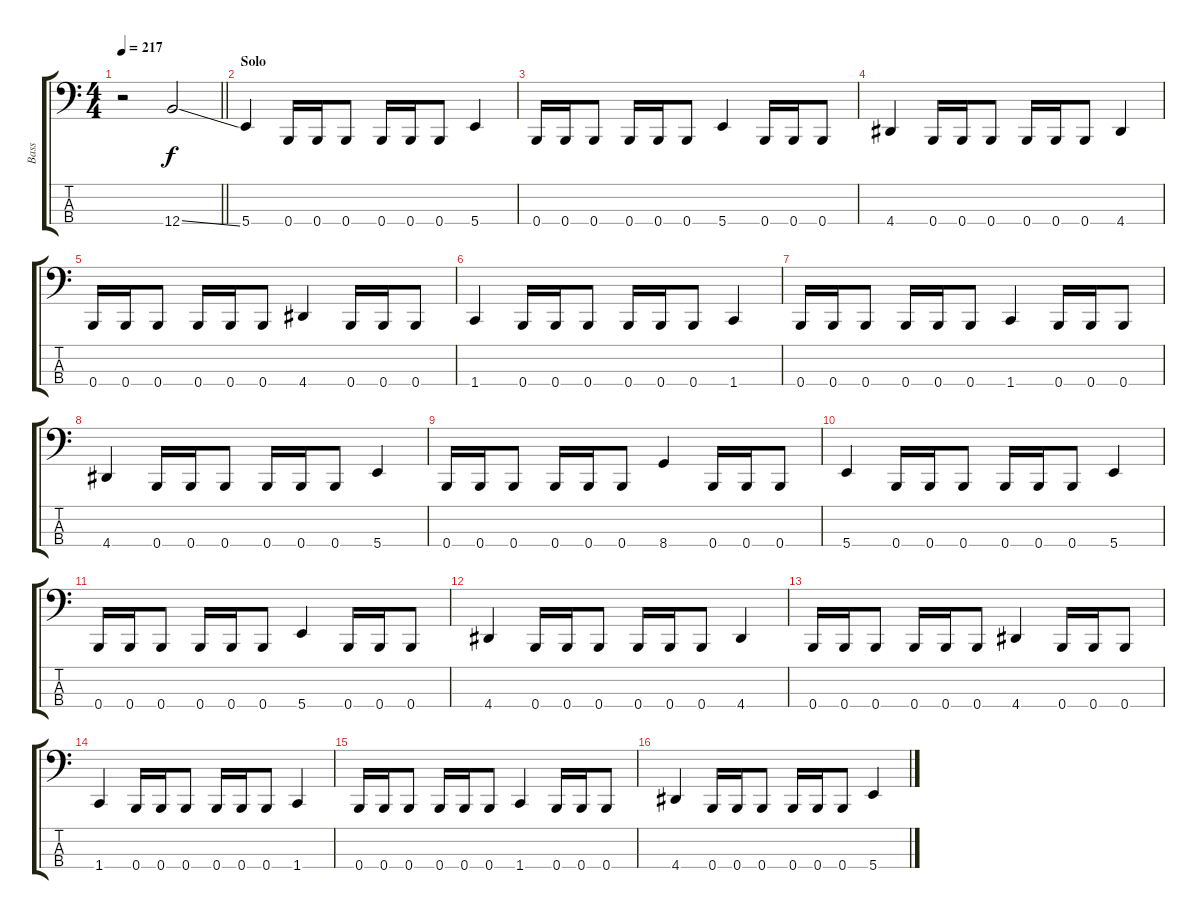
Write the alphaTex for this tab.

\track ("Bass" "Bass") {instrument electricbassfinger}
\staff {score tabs}
\tuning (D2 A1 E1 B0) {hide}
\ts (4 4)
\tempo 217
\clef f4
\barLineRight lightlight
\ks c
r.2{dy f} 12.4{ss}.2 |
\section ("" "Solo")
5.4.4 0.4.16 0.4.16 0.4.8 0.4.16 0.4.16 0.4.8 5.4.4 |
0.4.16 0.4.16 0.4.8 0.4.16 0.4.16 0.4.8 5.4.4 0.4.16 0.4.16 0.4.8 |
4.4.4 0.4.16 0.4.16 0.4.8 0.4.16 0.4.16 0.4.8 4.4.4 |
0.4.16 0.4.16 0.4.8 0.4.16 0.4.16 0.4.8 4.4.4 0.4.16 0.4.16 0.4.8 |
1.4.4 0.4.16 0.4.16 0.4.8 0.4.16 0.4.16 0.4.8 1.4.4 |
0.4.16 0.4.16 0.4.8 0.4.16 0.4.16 0.4.8 1.4.4 0.4.16 0.4.16 0.4.8 |
4.4.4 0.4.16 0.4.16 0.4.8 0.4.16 0.4.16 0.4.8 5.4.4 |
0.4.16 0.4.16 0.4.8 0.4.16 0.4.16 0.4.8 8.4.4 0.4.16 0.4.16 0.4.8 |
5.4.4 0.4.16 0.4.16 0.4.8 0.4.16 0.4.16 0.4.8 5.4.4 |
0.4.16 0.4.16 0.4.8 0.4.16 0.4.16 0.4.8 5.4.4 0.4.16 0.4.16 0.4.8 |
4.4.4 0.4.16 0.4.16 0.4.8 0.4.16 0.4.16 0.4.8 4.4.4 |
0.4.16 0.4.16 0.4.8 0.4.16 0.4.16 0.4.8 4.4.4 0.4.16 0.4.16 0.4.8 |
1.4.4 0.4.16 0.4.16 0.4.8 0.4.16 0.4.16 0.4.8 1.4.4 |
0.4.16 0.4.16 0.4.8 0.4.16 0.4.16 0.4.8 1.4.4 0.4.16 0.4.16 0.4.8 |
4.4.4 0.4.16 0.4.16 0.4.8 0.4.16 0.4.16 0.4.8 5.4.4
